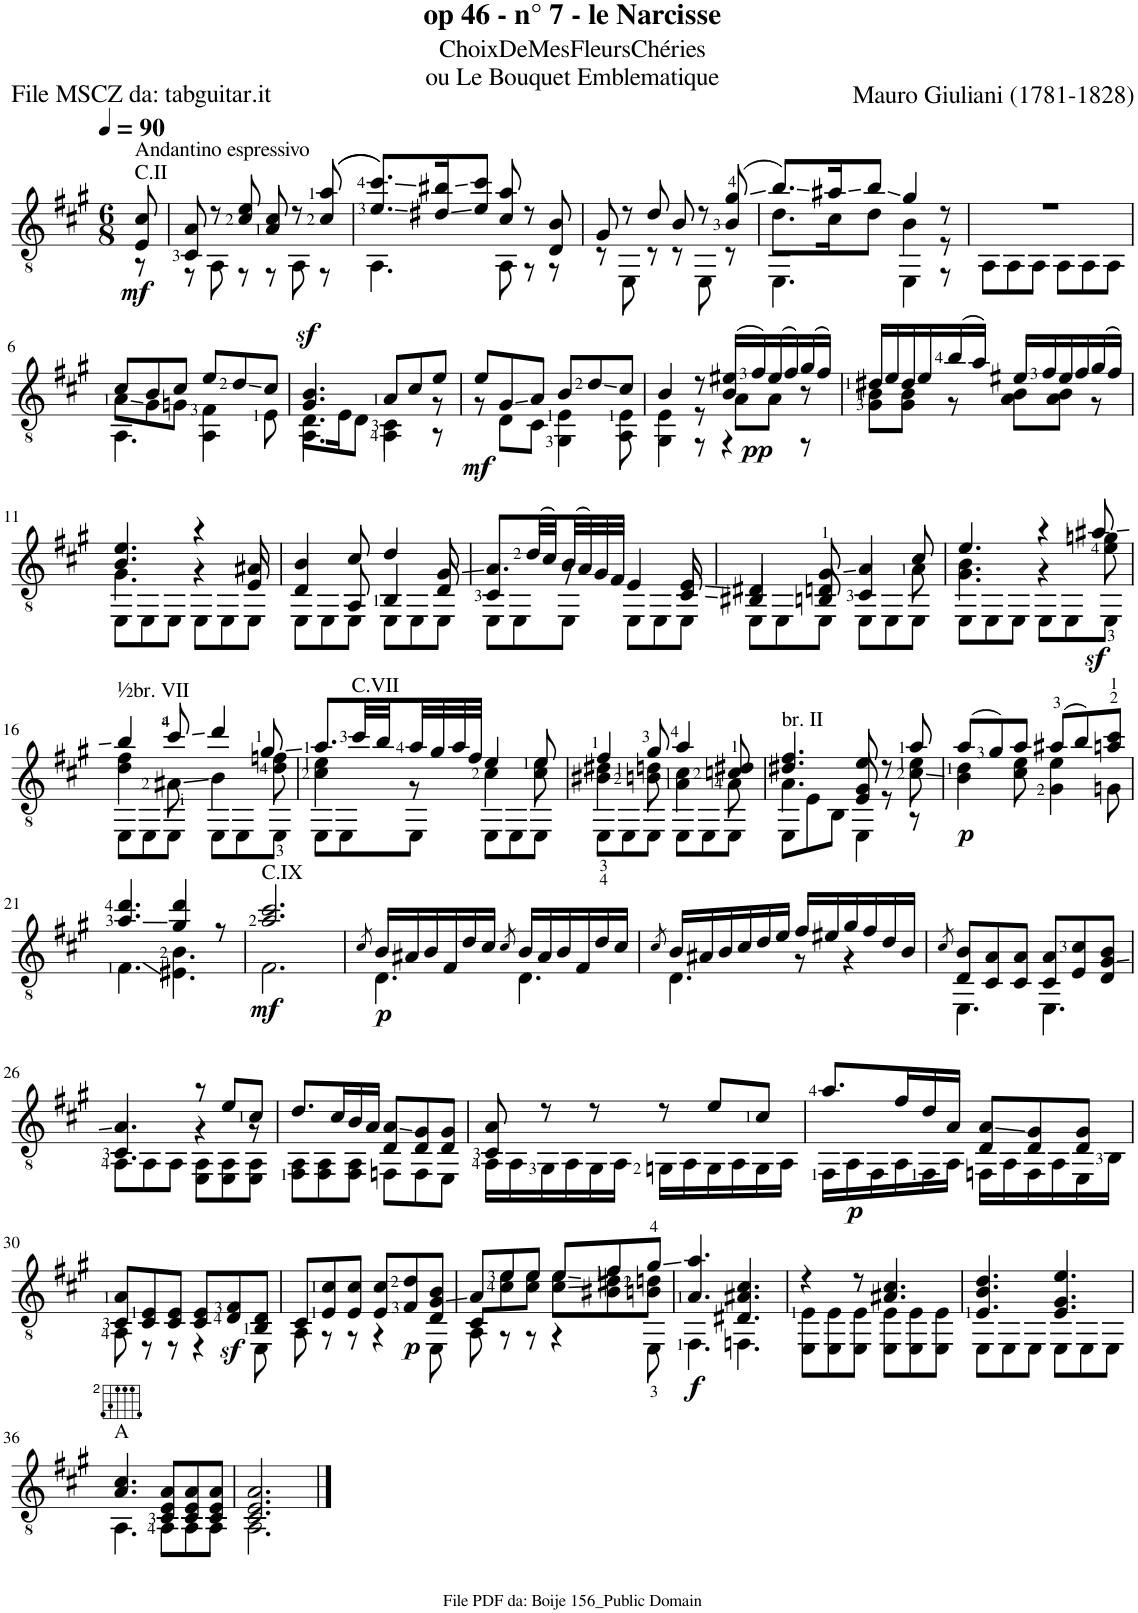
**kern	**dynam
*part1	*part1
*staff1	*staff1
*I"Guitar	*
*I'Guit.	*
*clefGv2	*
*k[f#c#g#]	*
*M6/8	*
*MM90	*
=	=
*^	*
!LO:TX:a:t=Andantino espressivo	!	!
!LO:TX:a:t=C.II	!	!
!	!	!LO:DY:b
8E/ 8c#/	8r	mf
=1	=1	=1
8C#/ 8A/	8r	.
8r	8AA\	.
8c#/ 8e/	8r	.
8A/ 8c#/	8r	.
8r	8AA\	.
((8c#/ 8a/	8r	.
=2	=2	=2
8.e/ 8.cc#/L))	4.AA\	.
16d#X/ 16b#X/K	.	.
8e/ 8cc#/J	.	.
8c#/ 8a/	8AA\	.
8r	8r	.
8D/ 8B/	8r	.
=3	=3	=3
8G#/	8r	.
8r	8EE\	.
8d/	8r	.
8B/	8r	.
8r	8EE\	.
(8B/ 8g#/	8r	.
=4	=4	=4
*	*^	*
8.b/L)	8.d\L	4.EE\	.
16a#X/K	16c#\K	.	.
8b/J	8d\J	.	.
4g#/	4B\	4EE\	.
8r	8r	8r	.
*	*v	*v	*
=5	=5	=5
2.r	8AA\L	.
.	8AA\	.
.	8AA\J	.
.	8AA\L	.
.	8AA\	.
.	8AA\J	.
!!LO:LB:g=z	!!
=6	=6	=6
*	*^	*
8c#/L	8A\L	4.AA\	.
8B/	8G#\	.	.
8c#/J	8Gn\J	.	.
8e/L	4F#\	4AA\	.
8d/	.	.	.
8c#/J	8E\	8ryy	.
=7	=7	=7	=7
!	!	!	!LO:DY:a
4.G#/ 4.B/	8.D\L	4.AA\	sf
.	16E\K	.	.
.	8D\J	.	.
8A/L	4C#\	4AA\	.
8c#/	.	.	.
8e/J	8r	8r	.
=8	=8	=8	=8
!	!	!	!LO:DY:b
*	*v	*v	*
8e/L	8r	mf
8G#/	8D\L	.
8A/J	8C#\J	.
8B/L	4GG#\ 4E\	.
8d/	.	.
8c#/J	8AA\ 8E\	.
=9	=9	=9
*	*^	*
4B/	4E\	4GG#\	.
8r	8r	8r	.
(16B/ 16e#X/LL	8A\L	4r	.
!	!	!	!LO:DY:b
16f#/)	.	.	pp
(16e#/	8A\J	.	.
16f#/)	.	.	.
(16g#/	8r	8r	.
16f#/JJ)	.	.	.
*	*v	*v	*
=10	=10	=10
16d#X/LL	8G#\ 8B\L	.
16e/	.	.
16d#/	8G#\ 8B\J	.
16e/	.	.
(16b/	8r	.
16a/JJ)	.	.
16e#X/LL	8A\ 8B\L	.
16f#/	.	.
16e#/	8A\ 8B\J	.
16f#/	.	.
(16g#/	8r	.
16f#/JJ)	.	.
!!LO:LB:g=z	!!
=11	=11	=11
*	*^	*
4.B/ 4.e/	4.G#\	8EE\L	.
.	.	8EE\	.
.	.	8EE\J	.
4r	4r	8EE\L	.
.	.	8EE\	.
8A#X/	8E/	8EE\J	.
=12	=12	=12	=12
4B/	4D/	8EE\L	.
.	.	8EE\	.
8c#/	8AA/	8EE\J	.
4d/	4BB/	8EE\L	.
.	.	8EE\	.
8G#/	8D/	8EE\J	.
=13	=13	=13	=13
8.A/L	4C#/	8EE\L	.
.	.	8EE\	.
(32d/LL	.	.	.
32c#/)	.	.	.
(32B/	8r	8EE\J	.
32A/)	.	.	.
32G#/	.	.	.
32F#/JJJ	.	.	.
4E/	4ryy	8EE\L	.
.	.	8EE\	.
8E/	8C#/	8EE\J	.
=14	=14	=14	=14
4D#X/	4BB#X/	8EE\L	.
.	.	8EE\	.
8Dn/ 8G#/	8BBn/	8EE\J	.
4A/	4C#/	8EE\L	.
.	.	8EE\	.
8c#/	8A\	8EE\J	.
=15	=15	=15	=15
4.e/	4.G#\ 4.B\	8EE\L	.
.	.	8EE\	.
.	.	8EE\J	.
4r	4r	8EE\L	.
.	.	8EE\	.
!	!	!	!LO:DY:b
8a#X/	8e\ 8gn\	8EE\J	sf
!!LO:LB:g=z	!!	!!
=16	=16	=16	=16
!LO:TX:a:t=½br. VII	!	!	!
4b/	4d\ 4f#\	8EE\L	.
.	.	8EE\	.
8cc#/	8A#X\	8EE\J	.
4dd/	4B\	8EE\L	.
.	.	8EE\	.
8g#/	8d\ 8fn\	8EE\J	.
=17	=17	=17	=17
8.a/L	4c#\ 4e\	8EE\L	.
.	.	8EE\	.
!LO:TX:a:t=C.VII	!	!	!
32cc#/LL	.	.	.
32b/	.	.	.
32a/	8r	8EE\J	.
32g#/	.	.	.
32a/	.	.	.
32f#/JJJ	.	.	.
4e/	4c#\	8EE\L	.
.	.	8EE\	.
8e/	8c#\ 8e\	8EE\J	.
=18	=18	=18	=18
4f#/	4B#X\ 4d#X\	8EE\L	.
.	.	8EE\	.
8g#/	8Bn\ 8dn\	8EE\J	.
4a/	4A\ 4c#\	8EE\L	.
.	.	8EE\	.
8cn/ 8d#X/	8A\	8EE\J	.
=19	=19	=19	=19
!LO:TX:a:t=br. II	!	!	!
4.d#X/ 4.f#/	4.A\	8EE\L	.
.	.	8E\	.
.	.	8BB\J	.
8e/	8E/ 8G#/	4EE\	.
8r	8r	.	.
8a/	8c#\ 8e\	8r	.
=20	=20	=20	=20
!	!	!	!LO:DY:b
*	*v	*v	*
(8a/L	4B\ 4d\	p
8g#/)	.	.
8a/J	8c#\ 8e\	.
(8a#X/L	4G#\ 4e\	.
8b/)	.	.
8an/ 8cc#/J	8Gn\	.
!!LO:LB:g=z	!!
=21	=21	=21
4.a/ 4.dd/	4.F#\	.
4g#/ 4dd/	4.E#X\ 4.B\	.
8r	.	.
=22	=22	=22
!LO:TX:a:t=C.IX	!	!
!	!	!LO:DY:b
2.a/ 2.cc#/	2.F#\	mf
=23	=23	=23
8qc#/	.	.
!	!	!LO:DY:b
16B/LL	4.D\	p
16A#X/	.	.
16B/	.	.
16F#/	.	.
16d/	.	.
16c#/JJ	.	.
8qc#/	.	.
16B/LL	4.D\	.
16A#/	.	.
16B/	.	.
16F#/	.	.
16d/	.	.
16c#/JJ	.	.
=24	=24	=24
8qc#/	.	.
16B/LL	4.D\	.
16A#X/	.	.
16B/	.	.
16c#/	.	.
16d/	.	.
16e/JJ	.	.
16f#/LL	8r	.
16e#X/	.	.
16g#/	4r	.
16f#/	.	.
16d/	.	.
16B/JJ	.	.
=25	=25	=25
8qc#/	.	.
8D/ 8B/L	4.EE\	.
8C#/ 8A/	.	.
8C#/ 8A/J	.	.
8C#/ 8A/L	4.EE\	.
8E/ 8c#/	.	.
8D/ 8G#/ 8B/J	.	.
!!LO:LB:g=z	!!
=26	=26	=26
*	*^	*
4.A/	4.C#/	8AA\L	.
.	.	8AA\	.
.	.	8AA\J	.
8r	4r	8EE\ 8AA\L	.
8e/L	.	8EE\ 8AA\	.
8c#/J	8r	8EE\ 8AA\J	.
*	*v	*v	*
=27	=27	=27
8.d/L	8FF#\ 8AA\L	.
.	8FF#\ 8AA\	.
16c#/L	.	.
16B/	8FF#\ 8AA\J	.
16A/JJ	.	.
8D/ 8A/L	8FFn\L	.
8D/ 8G#/	8FF\	.
8D/ 8G#/J	8EE\J	.
=28	=28	=28
8C#/ 8A/	16AA\LL	.
.	16AA\	.
8r	16GG#\	.
.	16AA\	.
8r	16GG#\	.
.	16AA\JJ	.
8r	16GGn\LL	.
.	16AA\	.
8e/L	16GG\	.
.	16AA\	.
8c#/J	16GG\	.
.	16AA\JJ	.
=29	=29	=29
8.a/L	16FF#\LL	.
!	!	!LO:DY:b
.	16AA\	p
.	16FF#\	.
16f#/L	16AA\	.
16d/	16FF#\	.
16A/JJ	16AA\JJ	.
8D/ 8A/L	16FFn\LL	.
.	16AA\	.
8D/ 8G#/	16FF\	.
.	16AA\	.
8D/ 8G#/J	16EE\	.
.	16BB\JJ	.
!!LO:LB:g=z	!!
=30	=30	=30
8C#/ 8A/L	8AA\	.
8C#/ 8E/	8r	.
8C#/ 8E/J	8r	.
8C#/ 8E/L	4r	.
!	!	!LO:DY:b
8D/ 8F#/	.	sf
8BB/ 8D/J	8EE\	.
=31	=31	=31
8C#/L	8AA\	.
8E/ 8c#/	8r	.
8E/ 8c#/J	8r	.
8E/ 8c#/L	4r	.
!	!	!LO:DY:b
8F#/ 8d/	.	p
8D/ 8G#/ 8B/J	8EE\	.
=32	=32	=32
*	*^	*
8A/L	8C#/L	8AA\	.
8e/	8c#\ 8e\	8r	.
8e/J	8c#\ 8e\J	8r	.
8e/L	8c#\ 8e\L	4r	.
8f#/	8B#X\ 8d#X\	.	.
8g#/J	8Bn\ 8dn\J	8EE\	.
=33	=33	=33	=33
!	!	!	!LO:DY:b
*	*v	*v	*
4.A/ 4.a/	4.FF#\	f
4.D#X/ 4.A#X/ 4.c#/	4.FFn\	.
=34	=34	=34
4r	8EE\ 8E\L	.
.	8EE\ 8E\	.
8r	8EE\ 8E\J	.
4.A#X/ 4.c#/	8EE\ 8E\L	.
.	8EE\ 8E\	.
.	8EE\ 8E\J	.
=35	=35	=35
4.E/ 4.B/ 4.d/	8EE\L	.
.	8EE\	.
.	8EE\J	.
4.E/ 4.G#/ 4.e/	8EE\L	.
.	8EE\	.
.	8EE\J	.
!!LO:LB:g=z	!!
=36	=36	=36
!LO:TX:a:t=A	!	!
4.A/ 4.c#/	4.AA\	.
8C#/ 8E/ 8A/L	8AA\L	.
8C#/ 8E/ 8A/	8AA\	.
8C#/ 8E/ 8A/J	8AA\J	.
=37	=37	=37
2.C#/ 2.E/ 2.A/	2.AA\	.
*v	*v	*
==	==
*-	*-
